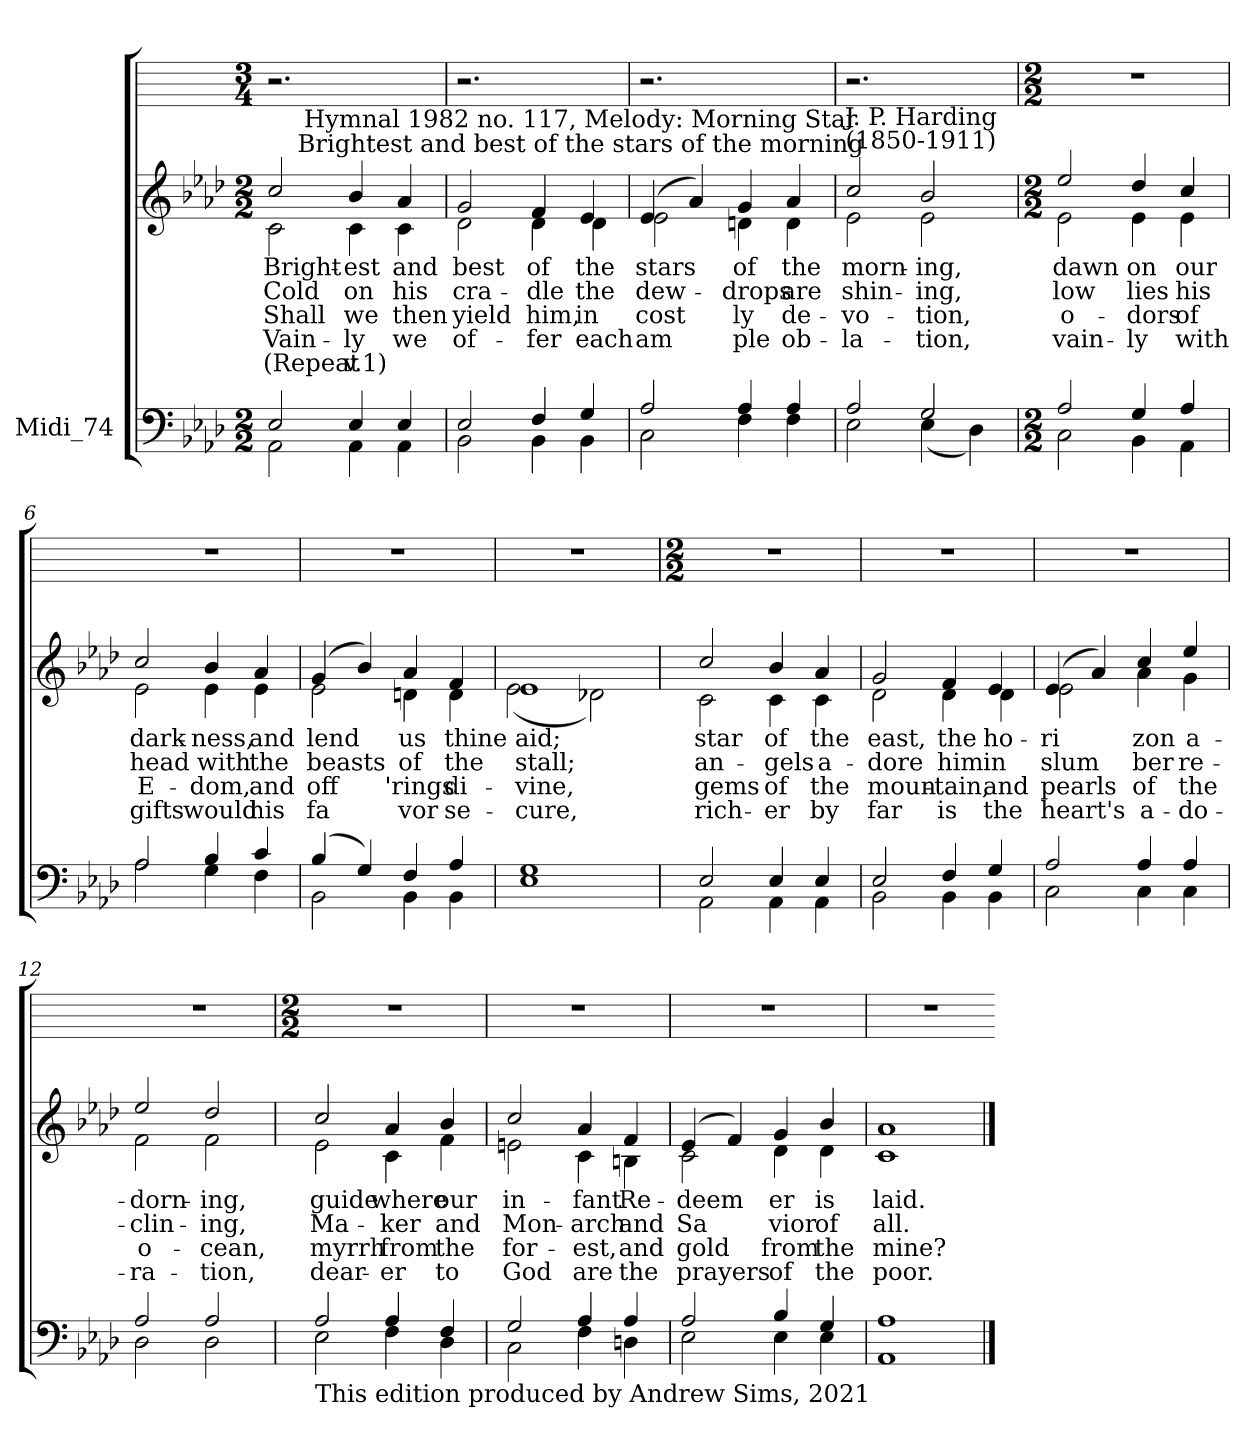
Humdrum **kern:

**kern	**kern	**text	**text	**text	**text	**text	**kern
*part3	*part2	*part2	*part2	*part2	*part2	*part2	*part1
*staff3	*staff2	*staff2	*staff2	*staff2	*staff2	*staff2	*staff1
*I"Midi_74	*	*	*	*	*	*	*
*clefF4	*clefG2	*	*	*	*	*	*
*k[b-e-a-d-]	*k[b-e-a-d-]	*	*	*	*	*	*
*A-:	*A-:	*	*	*	*	*	*
*M2/2	*M2/2	*	*	*	*	*	*M3/4
=1	=1	=1	=1	=1	=1	=1	=1
*^	*	*	*	*	*	*	*
!	!	!LO:TX:a:cj:t=R. Heber\n(1783-1826)	!	!	!	!	!	!
!	!	!	!LO:LY:b	!LO:LY:b	!LO:LY:b	!LO:LY:b	!LO:LY:b	!
*	*	*^	*	*	*	*	*	*
2E-/	2AA-\	2cc/	2c\	Bright-	-Cold	Shall	Vain-	-(Repeat	2.r
!	!	!	!	!LO:LY:b	!LO:LY:b	!LO:LY:b	!LO:LY:b	!LO:LY:b	!
4E-/	4AA-\	4b-/	4c\	est	on	we	ly	v.1)	.
!	!	!	!	!LO:LY:b	!LO:LY:b	!LO:LY:b	!LO:LY:b	!	!
4E-/	4AA-\	4a-/	4c\	and	his	then	we	.	4ryy
=2	=2	=2	=2	=2	=2	=2	=2	=2	=2
!	!	!	!	!LO:LY:b	!LO:LY:b	!LO:LY:b	!LO:LY:b	!	!
2E-/	2BB-\	2g/	2d-\	best	cra-	-yield	of-	.	2.r
!	!	!	!	!LO:LY:b	!LO:LY:b	!LO:LY:b	!LO:LY:b	!	!
4F/	4BB-\	4f/	4d-\	-of	dle	him,	fer	.	.
!	!	!LO:TX:a:cj:t=Brightest and best of the stars of the morning	!	!	!	!	!	!	!
!	!	!LO:TX:a:cj:t=Hymnal 1982 no. 117, Melody&colon; Morning Star	!	!	!	!	!	!	!
!	!	!	!	!LO:LY:b	!LO:LY:b	!LO:LY:b	!LO:LY:b	!	!
4G/	4BB-\	4e-/	4d-\	the	the	in	each	.	4ryy
=3	=3	=3	=3	=3	=3	=3	=3	=3	=3
!	!	!	!	!LO:LY:b	!LO:LY:b	!LO:LY:b	!LO:LY:b	!	!
2A-/	2C\	(>4e-/	2e-\	stars	dew-	-cost	am	.	2.r
.	.	4a-/)	.	.	.	.	.	.	.
!	!	!	!	!LO:LY:b	!LO:LY:b	!LO:LY:b	!LO:LY:b	!	!
4A-/	4F\	4g/	4dn\	of	drops	ly	ple	.	.
!	!	!	!	!LO:LY:b	!LO:LY:b	!LO:LY:b	!LO:LY:b	!	!
4A-/	4F\	4a-/	4d\	the	are	de-	-ob-	.	4ryy
=4	=4	=4	=4	=4	=4	=4	=4	=4	=4
!	!	!	!	!LO:LY:b	!LO:LY:b	!LO:LY:b	!LO:LY:b	!	!
2A-/	2E-\	2cc/	2e-\	-morn-	-shin-	-vo-	-la-	.	2.r
!	!	!LO:TX:a:cj:t=J. P. Harding\n(1850-1911)	!	!	!	!	!	!	!
!	!	!	!	!LO:LY:b	!LO:LY:b	!LO:LY:b	!LO:LY:b	!	!
2G/	(<4E-\	2b-/	2e-\	-ing,	ing,	tion,	tion,	.	.
.	4D-\)	.	.	.	.	.	.	.	4ryy
!!LO:LB:g=z
=5	=5	=5	=5	=5	=5	=5	=5	=5	=5
*M2/2	*	*M2/2	*	*	*	*	*	*	*M2/2
!	!	!	!	!LO:LY:b	!LO:LY:b	!LO:LY:b	!LO:LY:b	!	!
2A-/	2C\	2ee-/	2e-\	dawn	low	o-	-vain-	.	1r
!	!	!	!	!LO:LY:b	!LO:LY:b	!LO:LY:b	!LO:LY:b	!	!
4G/	4BB-\	4dd-/	4e-\	-on	lies	dors	ly	.	.
!	!	!	!	!LO:LY:b	!LO:LY:b	!LO:LY:b	!LO:LY:b	!	!
4A-/	4AA-\	4cc/	4e-\	our	his	of	with	.	.
=6	=6	=6	=6	=6	=6	=6	=6	=6	=6
!	!	!	!	!LO:LY:b	!LO:LY:b	!LO:LY:b	!LO:LY:b	!	!
2A-/	2A-\	2cc/	2e-\	dark-	-head	E-	-gifts	.	1r
!	!	!	!	!LO:LY:b	!LO:LY:b	!LO:LY:b	!LO:LY:b	!	!
4B-/	4G\	4b-/	4e-\	ness,	with	dom,	would	.	.
!	!	!	!	!LO:LY:b	!LO:LY:b	!LO:LY:b	!LO:LY:b	!	!
4c/	4F\	4a-/	4e-\	and	the	and	his	.	.
=7	=7	=7	=7	=7	=7	=7	=7	=7	=7
!	!	!	!	!LO:LY:b	!LO:LY:b	!LO:LY:b	!LO:LY:b	!	!
(>4B-/	2BB-\	(>4g/	2e-\	lend	beasts	off	fa	.	1r
4G/)	.	4b-/)	.	.	.	.	.	.	.
!	!	!	!	!LO:LY:b	!LO:LY:b	!LO:LY:b	!LO:LY:b	!	!
4F/	4BB-\	4a-/	4dn\	us	of	'rings	vor	.	.
!	!	!	!	!LO:LY:b	!LO:LY:b	!LO:LY:b	!LO:LY:b	!	!
4A-/	4BB-\	4f/	4d\	thine	the	di-	-se-	.	.
=8	=8	=8	=8	=8	=8	=8	=8	=8	=8
!	!	!	!	!LO:LY:b	!LO:LY:b	!LO:LY:b	!LO:LY:b	!	!
1G/	1E-\	1e-/	(<2e-\	-aid;	stall;	vine,	cure,	.	1r
.	.	.	2d-X\)	.	.	.	.	.	.
!!LO:LB:g=z
=9	=9	=9	=9	=9	=9	=9	=9	=9	=9
*	*	*	*	*	*	*	*	*	*M2/2
!	!	!	!	!LO:LY:b	!LO:LY:b	!LO:LY:b	!LO:LY:b	!	!
2E-/	2AA-\	2cc/	2c\	star	an-	-gems	rich-	.	1r
!	!	!	!	!LO:LY:b	!LO:LY:b	!LO:LY:b	!LO:LY:b	!	!
4E-/	4AA-\	4b-/	4c\	-of	gels	of	er	.	.
!	!	!	!	!LO:LY:b	!LO:LY:b	!LO:LY:b	!LO:LY:b	!	!
4E-/	4AA-\	4a-/	4c\	the	a-	-the	by	.	.
=10	=10	=10	=10	=10	=10	=10	=10	=10	=10
!	!	!	!	!LO:LY:b	!LO:LY:b	!LO:LY:b	!LO:LY:b	!	!
2E-/	2BB-\	2g/	2d-\	east,	dore	moun-	-far	.	1r
!	!	!	!	!LO:LY:b	!LO:LY:b	!LO:LY:b	!LO:LY:b	!	!
4F/	4BB-\	4f/	4d-\	the	him	tain,	is	.	.
!	!	!	!	!LO:LY:b	!LO:LY:b	!LO:LY:b	!LO:LY:b	!	!
4G/	4BB-\	4e-/	4d-\	ho-	-in	and	the	.	.
=11	=11	=11	=11	=11	=11	=11	=11	=11	=11
!	!	!	!	!LO:LY:b	!LO:LY:b	!LO:LY:b	!LO:LY:b	!	!
2A-/	2C\	(>4e-/	2e-\	ri	slum	pearls	heart's	.	1r
.	.	4a-/)	.	.	.	.	.	.	.
!	!	!	!	!LO:LY:b	!LO:LY:b	!LO:LY:b	!LO:LY:b	!	!
4A-/	4C\	4cc/	4a-\	zon	ber	of	a-	.	.
!	!	!	!	!LO:LY:b	!LO:LY:b	!LO:LY:b	!LO:LY:b	!	!
4A-/	4C\	4ee-/	4g\	-a-	-re-	-the	do-	.	.
=12	=12	=12	=12	=12	=12	=12	=12	=12	=12
!	!	!	!	!LO:LY:b	!LO:LY:b	!LO:LY:b	!LO:LY:b	!	!
2A-/	2D-\	2ee-/	2f\	-dorn-	-clin-	-o-	-ra-	.	1r
!	!	!	!	!LO:LY:b	!LO:LY:b	!LO:LY:b	!LO:LY:b	!	!
2A-/	2D-\	2dd-/	2f\	-ing,	ing,	cean,	tion,	.	.
!!LO:LB:g=z
=13	=13	=13	=13	=13	=13	=13	=13	=13	=13
*	*	*	*	*	*	*	*	*	*M2/2
!LO:TX:b:t=This edition produced by Andrew Sims, 2021	!	!	!	!	!	!	!	!	!
!	!	!	!	!LO:LY:b	!LO:LY:b	!LO:LY:b	!LO:LY:b	!	!
2A-/	2E-\	2cc/	2e-\	guide	Ma-	-myrrh	dear-	.	1r
!	!	!	!	!LO:LY:b	!LO:LY:b	!LO:LY:b	!LO:LY:b	!	!
4A-/	4F\	4a-/	4c\	-where	ker	from	er	.	.
!	!	!	!	!LO:LY:b	!LO:LY:b	!LO:LY:b	!LO:LY:b	!	!
4F/	4D-\	4b-/	4f\	our	and	the	to	.	.
=14	=14	=14	=14	=14	=14	=14	=14	=14	=14
!	!	!	!	!LO:LY:b	!LO:LY:b	!LO:LY:b	!LO:LY:b	!	!
2G/	2C\	2cc/	2en\	in-	-Mon-	-for-	-God	.	1r
!	!	!	!	!LO:LY:b	!LO:LY:b	!LO:LY:b	!LO:LY:b	!	!
4A-/	4F\	4a-/	4c\	fant	arch	est,	are	.	.
!	!	!	!	!LO:LY:b	!LO:LY:b	!LO:LY:b	!LO:LY:b	!	!
4A-/	4Dn\	4f/	4Bn\	Re-	-and	and	the	.	.
=15	=15	=15	=15	=15	=15	=15	=15	=15	=15
!	!	!	!	!LO:LY:b	!LO:LY:b	!LO:LY:b	!LO:LY:b	!	!
2A-/	2E-\	(>4e-/	2c\	deem	Sa	gold	prayers	.	1r
.	.	4f/)	.	.	.	.	.	.	.
!	!	!	!	!LO:LY:b	!LO:LY:b	!LO:LY:b	!LO:LY:b	!	!
4B-/	4E-\	4g/	4d-\	er	vior	from	of	.	.
!	!	!	!	!LO:LY:b	!LO:LY:b	!LO:LY:b	!LO:LY:b	!	!
4G/	4E-\	4b-/	4d-\	is	of	the	the	.	.
=16	=16	=16	=16	=16	=16	=16	=16	=16	=16
!	!	!	!	!LO:LY:b	!LO:LY:b	!LO:LY:b	!LO:LY:b	!	!
1A-/	1AA-\	1a-/	1c\	laid.	all.	mine?	poor.	.	1r
*v	*v	*	*	*	*	*	*	*	*
*	*v	*v	*	*	*	*	*	*
==	==	=	=	=	=	=	=
*-	*-	*-	*-	*-	*-	*-	*-
